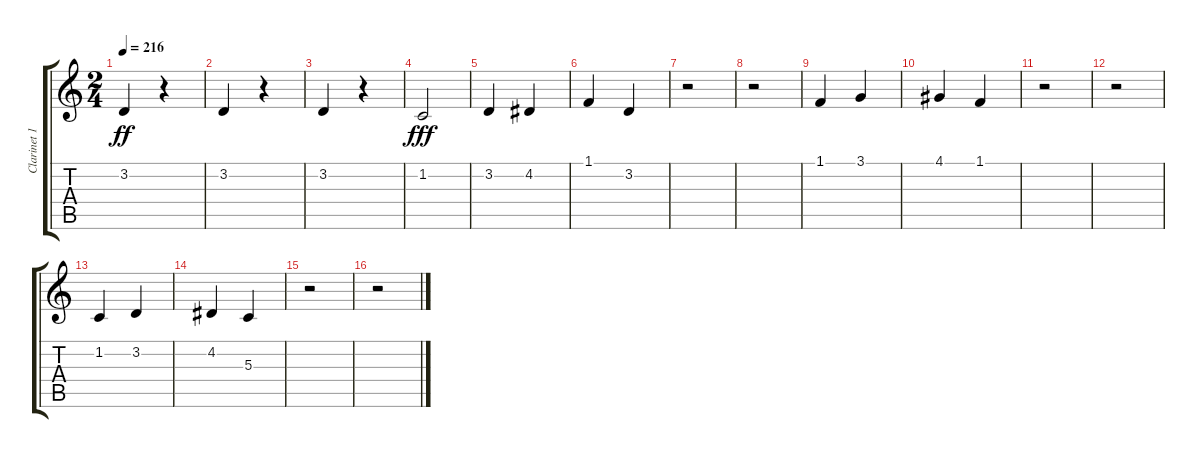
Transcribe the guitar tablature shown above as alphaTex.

\track ("Clarinet 1" "Clarinet 1") {instrument clarinet}
\staff {score tabs}
\tuning (E4 B3 G3 D3 A2 E2) {hide}
\ts (2 4)
\tempo 216
\clef g2
\ks c
3.2.4{dy ff} r.4 |
3.2.4 r.4 |
3.2.4 r.4 |
1.2.2{dy fff} |
3.2.4 4.2.4 |
1.1.4 3.2.4 |
r.2 |
r.2 |
1.1.4 3.1.4 |
4.1.4 1.1.4 |
r.2 |
r.2 |
1.2.4 3.2.4 |
4.2.4 5.3.4 |
r.2 |
r.2
